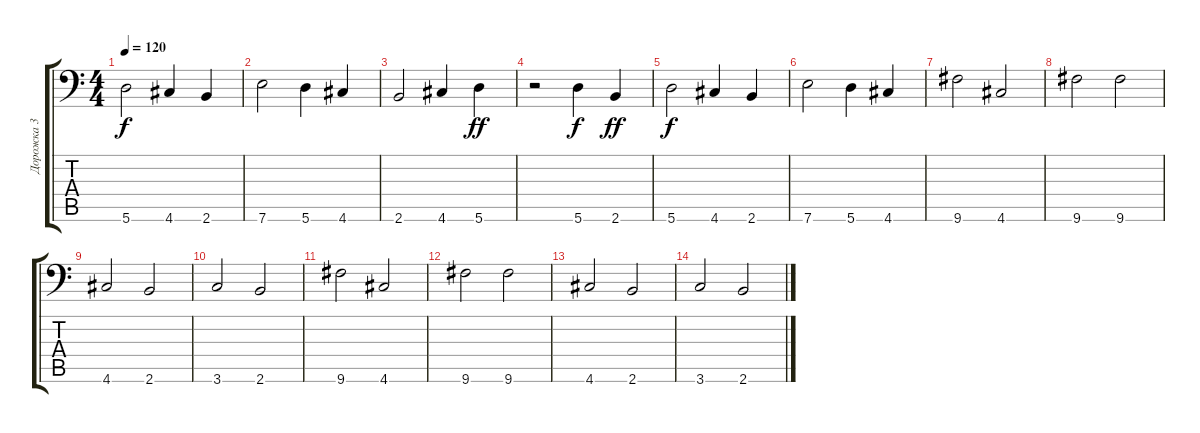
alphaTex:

\track ("Дорожка 3" "Дорожка 3") {instrument electricbasspick}
\staff {score tabs}
\tuning (B3 Gb3 D3 A2 E2 A1) {hide}
\ts (4 4)
\tempo 120
\clef f4
\ks c
5.6.2{dy f} 4.6.4 2.6.4 |
7.6.2 5.6.4 4.6.4 |
2.6.2 4.6.4 5.6.4{dy ff} |
r.2 5.6.4{dy f} 2.6.4{dy ff} |
5.6.2{dy f} 4.6.4 2.6.4 |
7.6.2 5.6.4 4.6.4 |
9.6.2 4.6.2 |
9.6.2 9.6.2 |
4.6.2 2.6.2 |
3.6.2 2.6.2 |
9.6.2 4.6.2 |
9.6.2 9.6.2 |
4.6.2 2.6.2 |
3.6.2 2.6.2
